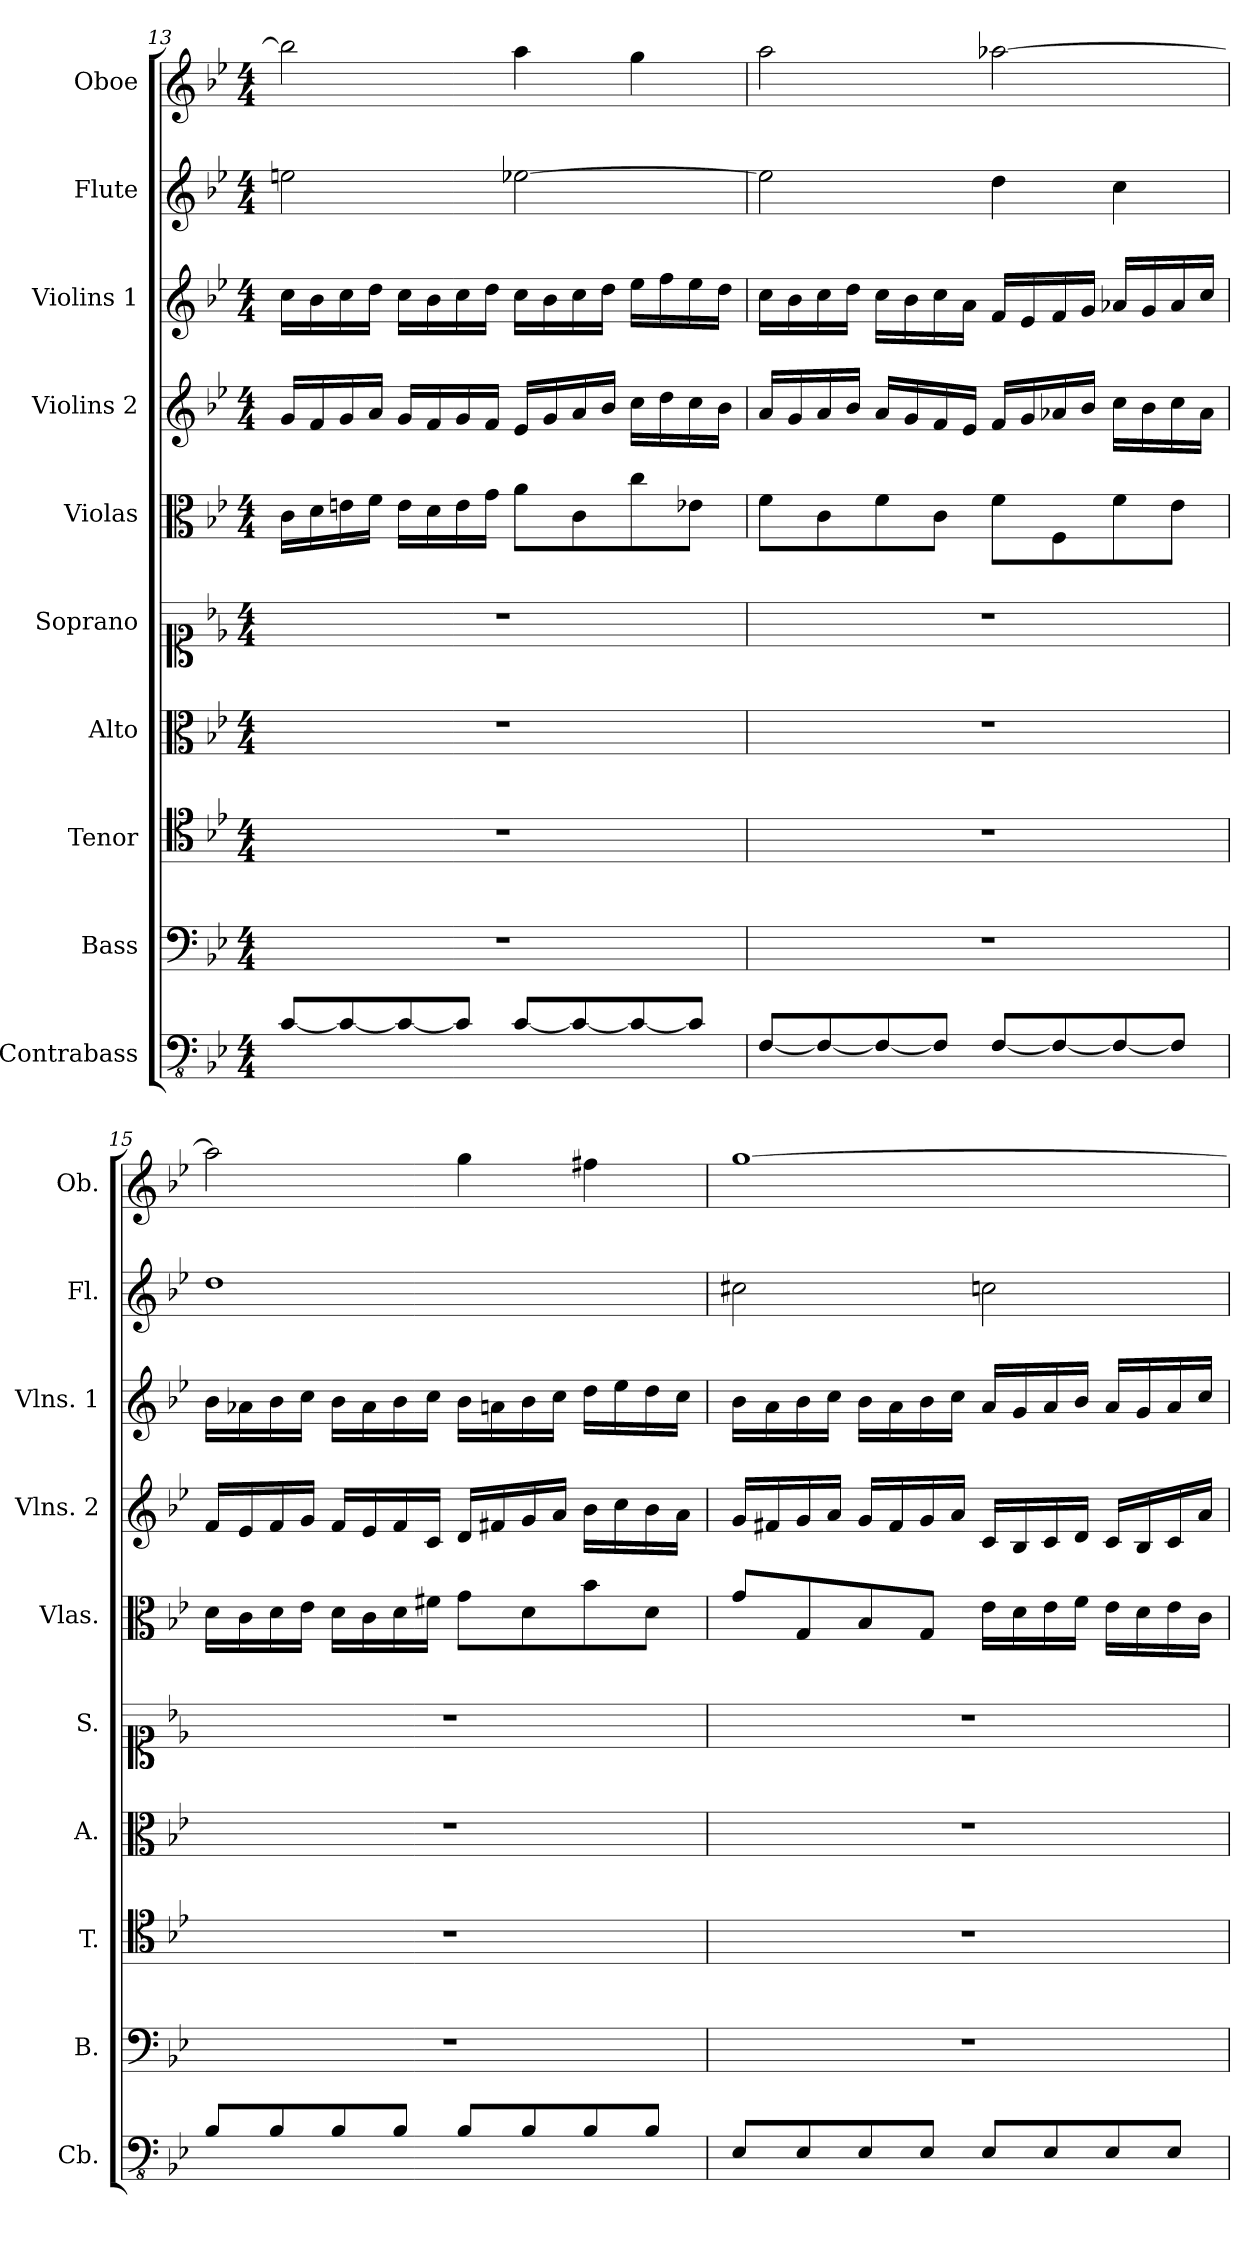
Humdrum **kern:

**kern	**kern	**kern	**kern	**kern	**kern	**kern	**kern	**kern	**kern
*part10	*part9	*part8	*part7	*part6	*part5	*part4	*part3	*part2	*part1
*staff10	*staff9	*staff8	*staff7	*staff6	*staff5	*staff4	*staff3	*staff2	*staff1
*I"Contrabass	*I"Bass	*I"Tenor	*I"Alto	*I"Soprano	*I"Violas	*I"Violins 2	*I"Violins 1	*I"Flute	*I"Oboe
*I'Cb.	*I'B.	*I'T.	*I'A.	*I'S.	*I'Vlas.	*I'Vlns. 2	*I'Vlns. 1	*I'Fl.	*I'Ob.
!!LO:PB:g=z
*clefFv4	*clefF4	*clefC4	*clefC3	*clefC1	*clefC3	*clefG2	*clefG2	*clefG2	*clefG2
*ITrd7c12	*	*	*	*	*	*	*	*	*
*k[b-e-]	*k[b-e-]	*k[b-e-]	*k[b-e-]	*k[b-e-]	*k[b-e-]	*k[b-e-]	*k[b-e-]	*k[b-e-]	*k[b-e-]
*B-:	*B-:	*B-:	*B-:	*B-:	*B-:	*B-:	*B-:	*B-:	*B-:
*M4/4	*M4/4	*M4/4	*M4/4	*M4/4	*M4/4	*M4/4	*M4/4	*M4/4	*M4/4
=13	=13	=13	=13	=13	=13	=13	=13	=13	=13
[8CC/L	1r	1r	1r	1r	16c\LL	16g/LL	16cc\LL	2een\	2bb-\]
.	.	.	.	.	16d\	16f/	16b-\	.	.
8CC/_	.	.	.	.	16en\	16g/	16cc\	.	.
.	.	.	.	.	16f\JJ	16a/JJ	16dd\JJ	.	.
8CC/_	.	.	.	.	16e\LL	16g/LL	16cc\LL	.	.
.	.	.	.	.	16d\	16f/	16b-\	.	.
8CC/J]	.	.	.	.	16e\	16g/	16cc\	.	.
.	.	.	.	.	16g\JJ	16f/JJ	16dd\JJ	.	.
[8CC/L	.	.	.	.	8a\L	16e-/LL	16cc\LL	[2ee-X\	4aa\
.	.	.	.	.	.	16g/	16b-\	.	.
8CC/_	.	.	.	.	8c\	16a/	16cc\	.	.
.	.	.	.	.	.	16b-/JJ	16dd\JJ	.	.
8CC/_	.	.	.	.	8cc\	16cc\LL	16ee-\LL	.	4gg\
.	.	.	.	.	.	16dd\	16ff\	.	.
8CC/J]	.	.	.	.	8e-X\J	16cc\	16ee-\	.	.
.	.	.	.	.	.	16b-\JJ	16dd\JJ	.	.
=14	=14	=14	=14	=14	=14	=14	=14	=14	=14
[8FFF/L	1r	1r	1r	1r	8f\L	16a/LL	16cc\LL	2ee-\]	2aa\
.	.	.	.	.	.	16g/	16b-\	.	.
8FFF/_	.	.	.	.	8c\	16a/	16cc\	.	.
.	.	.	.	.	.	16b-/JJ	16dd\JJ	.	.
8FFF/_	.	.	.	.	8f\	16a/LL	16cc\LL	.	.
.	.	.	.	.	.	16g/	16b-\	.	.
8FFF/J]	.	.	.	.	8c\J	16f/	16cc\	.	.
.	.	.	.	.	.	16e-/JJ	16a\JJ	.	.
[8FFF/L	.	.	.	.	8f\L	16f/LL	16f/LL	4dd\	[2aa-X\
.	.	.	.	.	.	16g/	16e-/	.	.
8FFF/_	.	.	.	.	8F\	16a-X/	16f/	.	.
.	.	.	.	.	.	16b-/JJ	16g/JJ	.	.
8FFF/_	.	.	.	.	8f\	16cc\LL	16a-X/LL	4cc\	.
.	.	.	.	.	.	16b-\	16g/	.	.
8FFF/J]	.	.	.	.	8e-\J	16cc\	16a-/	.	.
.	.	.	.	.	.	16a-\JJ	16cc/JJ	.	.
!!LO:PB:g=z
=15	=15	=15	=15	=15	=15	=15	=15	=15	=15
8BBB-/L	1r	1r	1r	1r	16d\LL	16f/LL	16b-\LL	1dd	2aa-\]
.	.	.	.	.	16c\	16e-/	16a-X\	.	.
8BBB-/	.	.	.	.	16d\	16f/	16b-\	.	.
.	.	.	.	.	16e-\JJ	16g/JJ	16cc\JJ	.	.
8BBB-/	.	.	.	.	16d\LL	16f/LL	16b-\LL	.	.
.	.	.	.	.	16c\	16e-/	16a-\	.	.
8BBB-/J	.	.	.	.	16d\	16f/	16b-\	.	.
.	.	.	.	.	16f#X\JJ	16c/JJ	16cc\JJ	.	.
8BBB-/L	.	.	.	.	8g\L	16d/LL	16b-\LL	.	4gg\
.	.	.	.	.	.	16f#X/	16an\	.	.
8BBB-/	.	.	.	.	8d\	16g/	16b-\	.	.
.	.	.	.	.	.	16a/JJ	16cc\JJ	.	.
8BBB-/	.	.	.	.	8b-\	16b-\LL	16dd\LL	.	4ff#X\
.	.	.	.	.	.	16cc\	16ee-\	.	.
8BBB-/J	.	.	.	.	8d\J	16b-\	16dd\	.	.
.	.	.	.	.	.	16a\JJ	16cc\JJ	.	.
=16	=16	=16	=16	=16	=16	=16	=16	=16	=16
8EEE-/L	1r	1r	1r	1r	8g/L	16g/LL	16b-\LL	2cc#X\	[1gg
.	.	.	.	.	.	16f#X/	16a\	.	.
8EEE-/	.	.	.	.	8G/	16g/	16b-\	.	.
.	.	.	.	.	.	16a/JJ	16cc\JJ	.	.
8EEE-/	.	.	.	.	8B-/	16g/LL	16b-\LL	.	.
.	.	.	.	.	.	16f#/	16a\	.	.
8EEE-/J	.	.	.	.	8G/J	16g/	16b-\	.	.
.	.	.	.	.	.	16a/JJ	16cc\JJ	.	.
8EEE-/L	.	.	.	.	16e-\LL	16c/LL	16a/LL	2ccn\	.
.	.	.	.	.	16d\	16B-/	16g/	.	.
8EEE-/	.	.	.	.	16e-\	16c/	16a/	.	.
.	.	.	.	.	16f\JJ	16d/JJ	16b-/JJ	.	.
8EEE-/	.	.	.	.	16e-\LL	16c/LL	16a/LL	.	.
.	.	.	.	.	16d\	16B-/	16g/	.	.
8EEE-/J	.	.	.	.	16e-\	16c/	16a/	.	.
.	.	.	.	.	16c\JJ	16a/JJ	16cc/JJ	.	.
=	=	=	=	=	=	=	=	=	=
*-	*-	*-	*-	*-	*-	*-	*-	*-	*-
